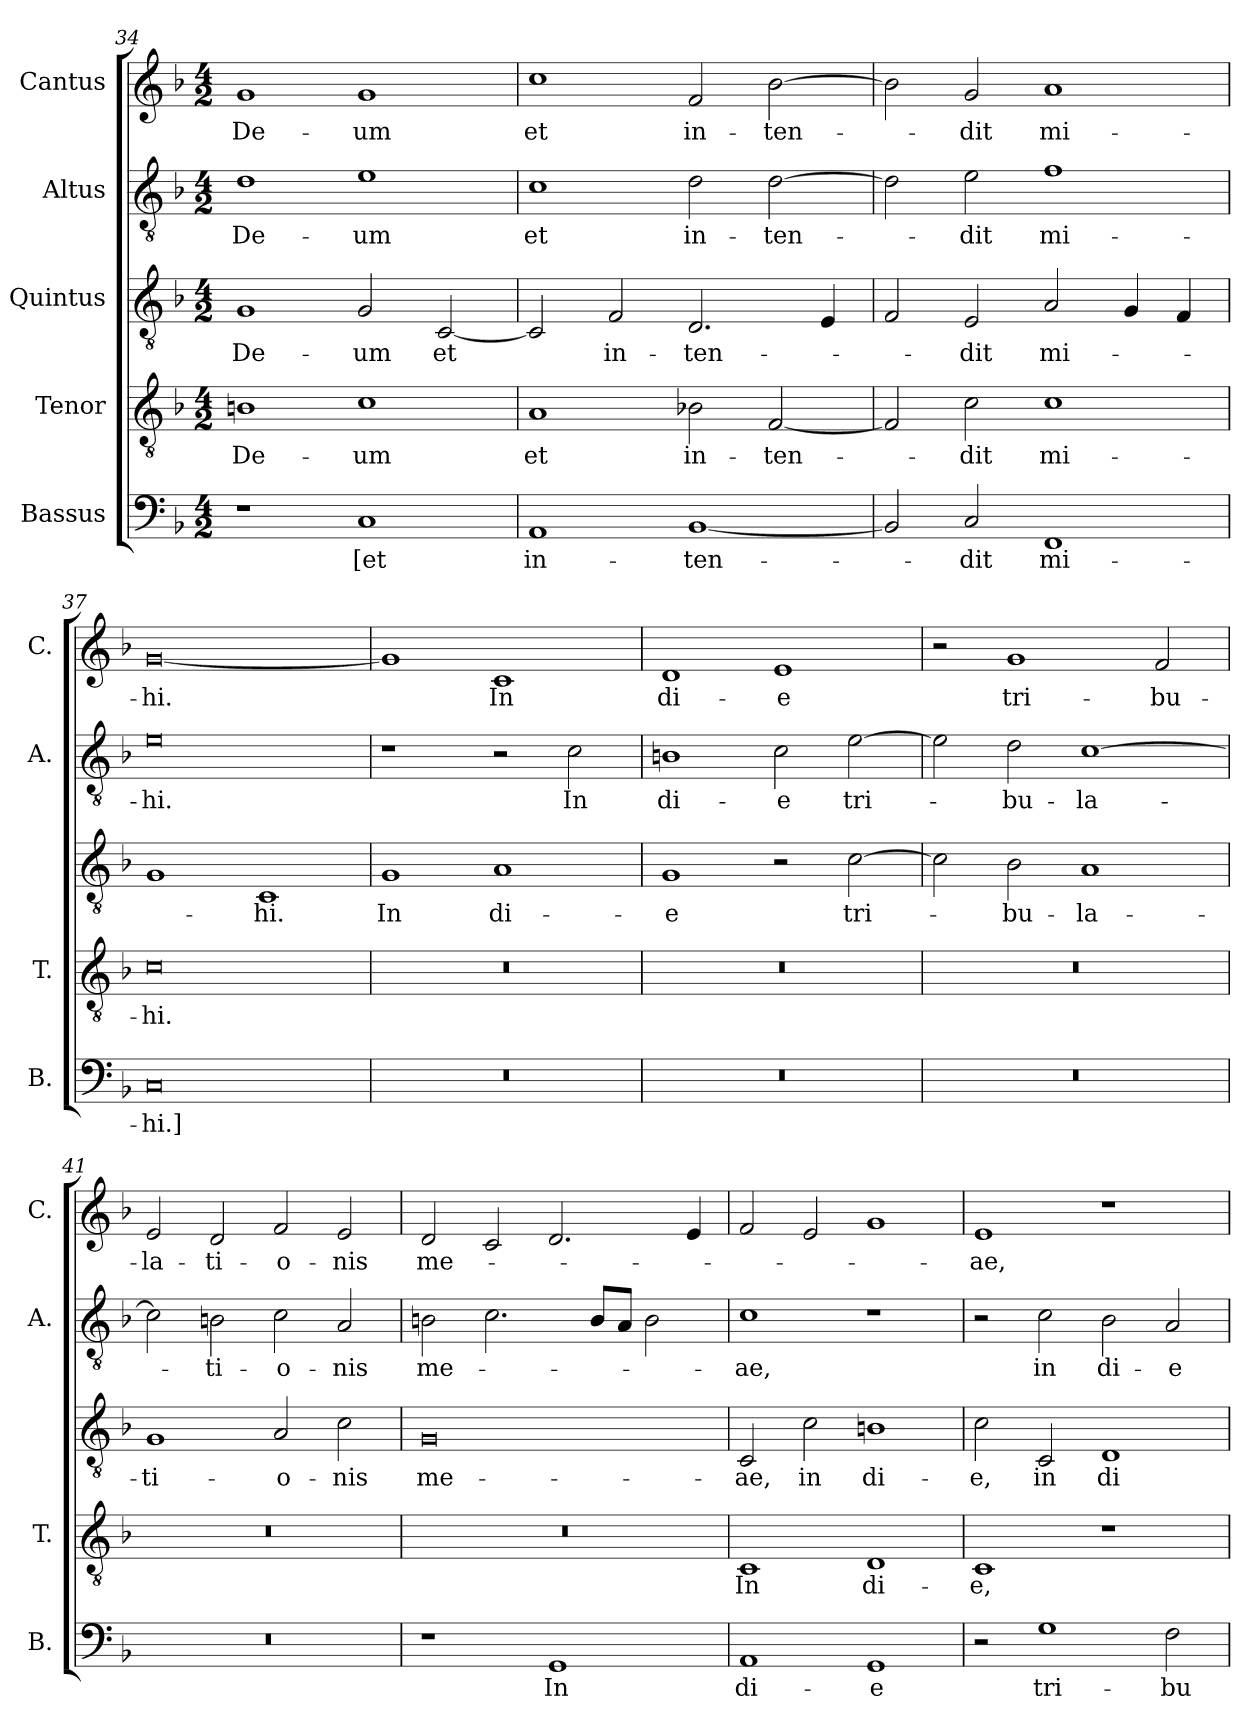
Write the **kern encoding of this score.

**kern	**text	**kern	**text	**kern	**text	**kern	**text	**kern	**text
*part5	*part5	*part4	*part4	*part3	*part3	*part2	*part2	*part1	*part1
*staff5	*staff5	*staff4	*staff4	*staff3	*staff3	*staff2	*staff2	*staff1	*staff1
*I"Bassus	*	*I"Tenor	*	*I"Quintus	*	*I"Altus	*	*I"Cantus	*
*I'B.	*	*I'T.	*	*	*	*I'A.	*	*I'C.	*
*clefF4	*	*clefGv2	*	*clefGv2	*	*clefGv2	*	*clefG2	*
*	*	*ITrd7c12	*	*ITrd7c12	*	*ITrd7c12	*	*	*
*k[b-]	*	*k[b-]	*	*k[b-]	*	*k[b-]	*	*k[b-]	*
*F:	*	*F:	*	*F:	*	*F:	*	*F:	*
*M4/2	*	*M4/2	*	*M4/2	*	*M4/2	*	*M4/2	*
=34	=34	=34	=34	=34	=34	=34	=34	=34	=34
!	!	!	!LO:LY:b	!	!LO:LY:b	!	!LO:LY:b	!	!LO:LY:b
1r	.	1BBn	De-	1GG	De-	1D	De-	1g	De-
!	!LO:LY:b	!	!LO:LY:b	!	!LO:LY:b	!	!LO:LY:b	!	!LO:LY:b
1C	[et	1C	-um	2GG/	-um	1E	-um	1g	-um
!	!	!	!	!	!LO:LY:b	!	!	!	!
.	.	.	.	[<2CC/	et	.	.	.	.
=35	=35	=35	=35	=35	=35	=35	=35	=35	=35
!	!LO:LY:b	!	!LO:LY:b	!	!	!	!LO:LY:b	!	!LO:LY:b
1AA	in-	1AA	et	2CC/]	.	1C	et	1cc	et
!	!	!	!	!	!LO:LY:b	!	!	!	!
.	.	.	.	2FF/	in-	.	.	.	.
!	!LO:LY:b	!	!LO:LY:b	!	!LO:LY:b	!	!LO:LY:b	!	!LO:LY:b
[<1BB-	-ten-	2BB-X\	in-	2.DD/	-ten-	2D\	in-	2f/	in-
!	!	!	!LO:LY:b	!	!	!	!LO:LY:b	!	!LO:LY:b
.	.	[<2FF/	-ten-	.	.	[>2D\	-ten-	[>2b-\	-ten-
.	.	.	.	4EE/	.	.	.	.	.
=36	=36	=36	=36	=36	=36	=36	=36	=36	=36
2BB-/]	.	2FF/]	.	2FF/	.	2D\]	.	2b-\]	.
!	!LO:LY:b	!	!LO:LY:b	!	!LO:LY:b	!	!LO:LY:b	!	!LO:LY:b
2C/	-dit	2C\	-dit	2EE/	-dit	2E\	-dit	2g/	-dit
!	!LO:LY:b	!	!LO:LY:b	!	!LO:LY:b	!	!LO:LY:b	!	!LO:LY:b
1FF	mi-	1C	mi-	2AA/	mi-	1F	mi-	1a	mi-
.	.	.	.	4GG/	.	.	.	.	.
.	.	.	.	4FF/	.	.	.	.	.
=37	=37	=37	=37	=37	=37	=37	=37	=37	=37
!	!LO:LY:b	!	!LO:LY:b	!	!	!	!LO:LY:b	!	!LO:LY:b
0C	-hi.]	0C	-hi.	1GG	.	0E	-hi.	[<0g	-hi.
!	!	!	!	!	!LO:LY:b	!	!	!	!
.	.	.	.	1CC	-hi.	.	.	.	.
=38	=38	=38	=38	=38	=38	=38	=38	=38	=38
!LO:N:vis=1	!	!LO:N:vis=1	!	!	!LO:LY:b	!	!	!	!
0r	.	0r	.	1GG	In	1r	.	1g]	.
!	!	!	!	!	!LO:LY:b	!	!	!	!LO:LY:b
.	.	.	.	1AA	di-	2r	.	1c	In
!	!	!	!	!	!	!	!LO:LY:b	!	!
.	.	.	.	.	.	2C\	In	.	.
!!LO:LB:g=z
=39	=39	=39	=39	=39	=39	=39	=39	=39	=39
!LO:N:vis=1	!	!LO:N:vis=1	!	!	!LO:LY:b	!	!LO:LY:b	!	!LO:LY:b
0r	.	0r	.	1GG	-e	1BBn	di-	1d	di-
!	!	!	!	!	!	!	!LO:LY:b	!	!LO:LY:b
.	.	.	.	2r	.	2C\	-e	1e	-e
!	!	!	!	!	!LO:LY:b	!	!LO:LY:b	!	!
.	.	.	.	[>2C\	tri-	[>2E\	tri-	.	.
=40	=40	=40	=40	=40	=40	=40	=40	=40	=40
!LO:N:vis=1	!	!LO:N:vis=1	!	!	!	!	!	!	!
0r	.	0r	.	2C\]	.	2E\]	.	2r	.
!	!	!	!	!	!LO:LY:b	!	!LO:LY:b	!	!LO:LY:b
.	.	.	.	2BB-\	-bu-	2D\	-bu-	1g	tri-
!	!	!	!	!	!LO:LY:b	!	!LO:LY:b	!	!
.	.	.	.	1AA	-la-	[>1C	-la-	.	.
!	!	!	!	!	!	!	!	!	!LO:LY:b
.	.	.	.	.	.	.	.	2f/	-bu-
=41	=41	=41	=41	=41	=41	=41	=41	=41	=41
!LO:N:vis=1	!	!LO:N:vis=1	!	!	!LO:LY:b	!	!	!	!LO:LY:b
0r	.	0r	.	1GG	-ti-	2C\]	.	2e/	-la-
!	!	!	!	!	!	!	!LO:LY:b	!	!LO:LY:b
.	.	.	.	.	.	2BBn\	-ti-	2d/	-ti-
!	!	!	!	!	!LO:LY:b	!	!LO:LY:b	!	!LO:LY:b
.	.	.	.	2AA/	-o-	2C\	-o-	2f/	-o-
!	!	!	!	!	!LO:LY:b	!	!LO:LY:b	!	!LO:LY:b
.	.	.	.	2C\	-nis	2AA/	-nis	2e/	-nis
=42	=42	=42	=42	=42	=42	=42	=42	=42	=42
!	!	!LO:N:vis=1	!	!	!LO:LY:b	!	!LO:LY:b	!	!LO:LY:b
1r	.	0r	.	0GG	me-	2BBn\	me-	2d/	me-
.	.	.	.	.	.	2.C\	.	2c/	.
!	!LO:LY:b	!	!	!	!	!	!	!	!
1GG	In	.	.	.	.	.	.	2.d/	.
.	.	.	.	.	.	8BB/L	.	.	.
.	.	.	.	.	.	8AA/J	.	.	.
.	.	.	.	.	.	2BB\	.	.	.
.	.	.	.	.	.	.	.	4e/	.
=43	=43	=43	=43	=43	=43	=43	=43	=43	=43
!	!LO:LY:b	!	!LO:LY:b	!	!LO:LY:b	!	!LO:LY:b	!	!
1AA	di-	1CC	In	2CC/	-ae,	1C	-ae,	2f/	.
!	!	!	!	!	!LO:LY:b	!	!	!	!
.	.	.	.	2C\	in	.	.	2e/	.
!	!LO:LY:b	!	!LO:LY:b	!	!LO:LY:b	!	!	!	!
1GG	-e	1DD	di-	1BBn	di-	1r	.	1g	.
!!LO:PB:g=z
=44	=44	=44	=44	=44	=44	=44	=44	=44	=44
!	!	!	!LO:LY:b	!	!LO:LY:b	!	!	!	!LO:LY:b
2r	.	1CC	-e,	2C\	-e,	2r	.	1e	-ae,
!	!LO:LY:b	!	!	!	!LO:LY:b	!	!LO:LY:b	!	!
1G	tri-	.	.	2CC/	in	2C\	in	.	.
!	!	!	!	!	!LO:LY:b	!	!LO:LY:b	!	!
.	.	1r	.	1DD	di-	2BB-\	di-	1r	.
!	!LO:LY:b	!	!	!	!	!	!LO:LY:b	!	!
2F\	-bu-	.	.	.	.	2AA/	-e	.	.
=	=	=	=	=	=	=	=	=	=
*-	*-	*-	*-	*-	*-	*-	*-	*-	*-
